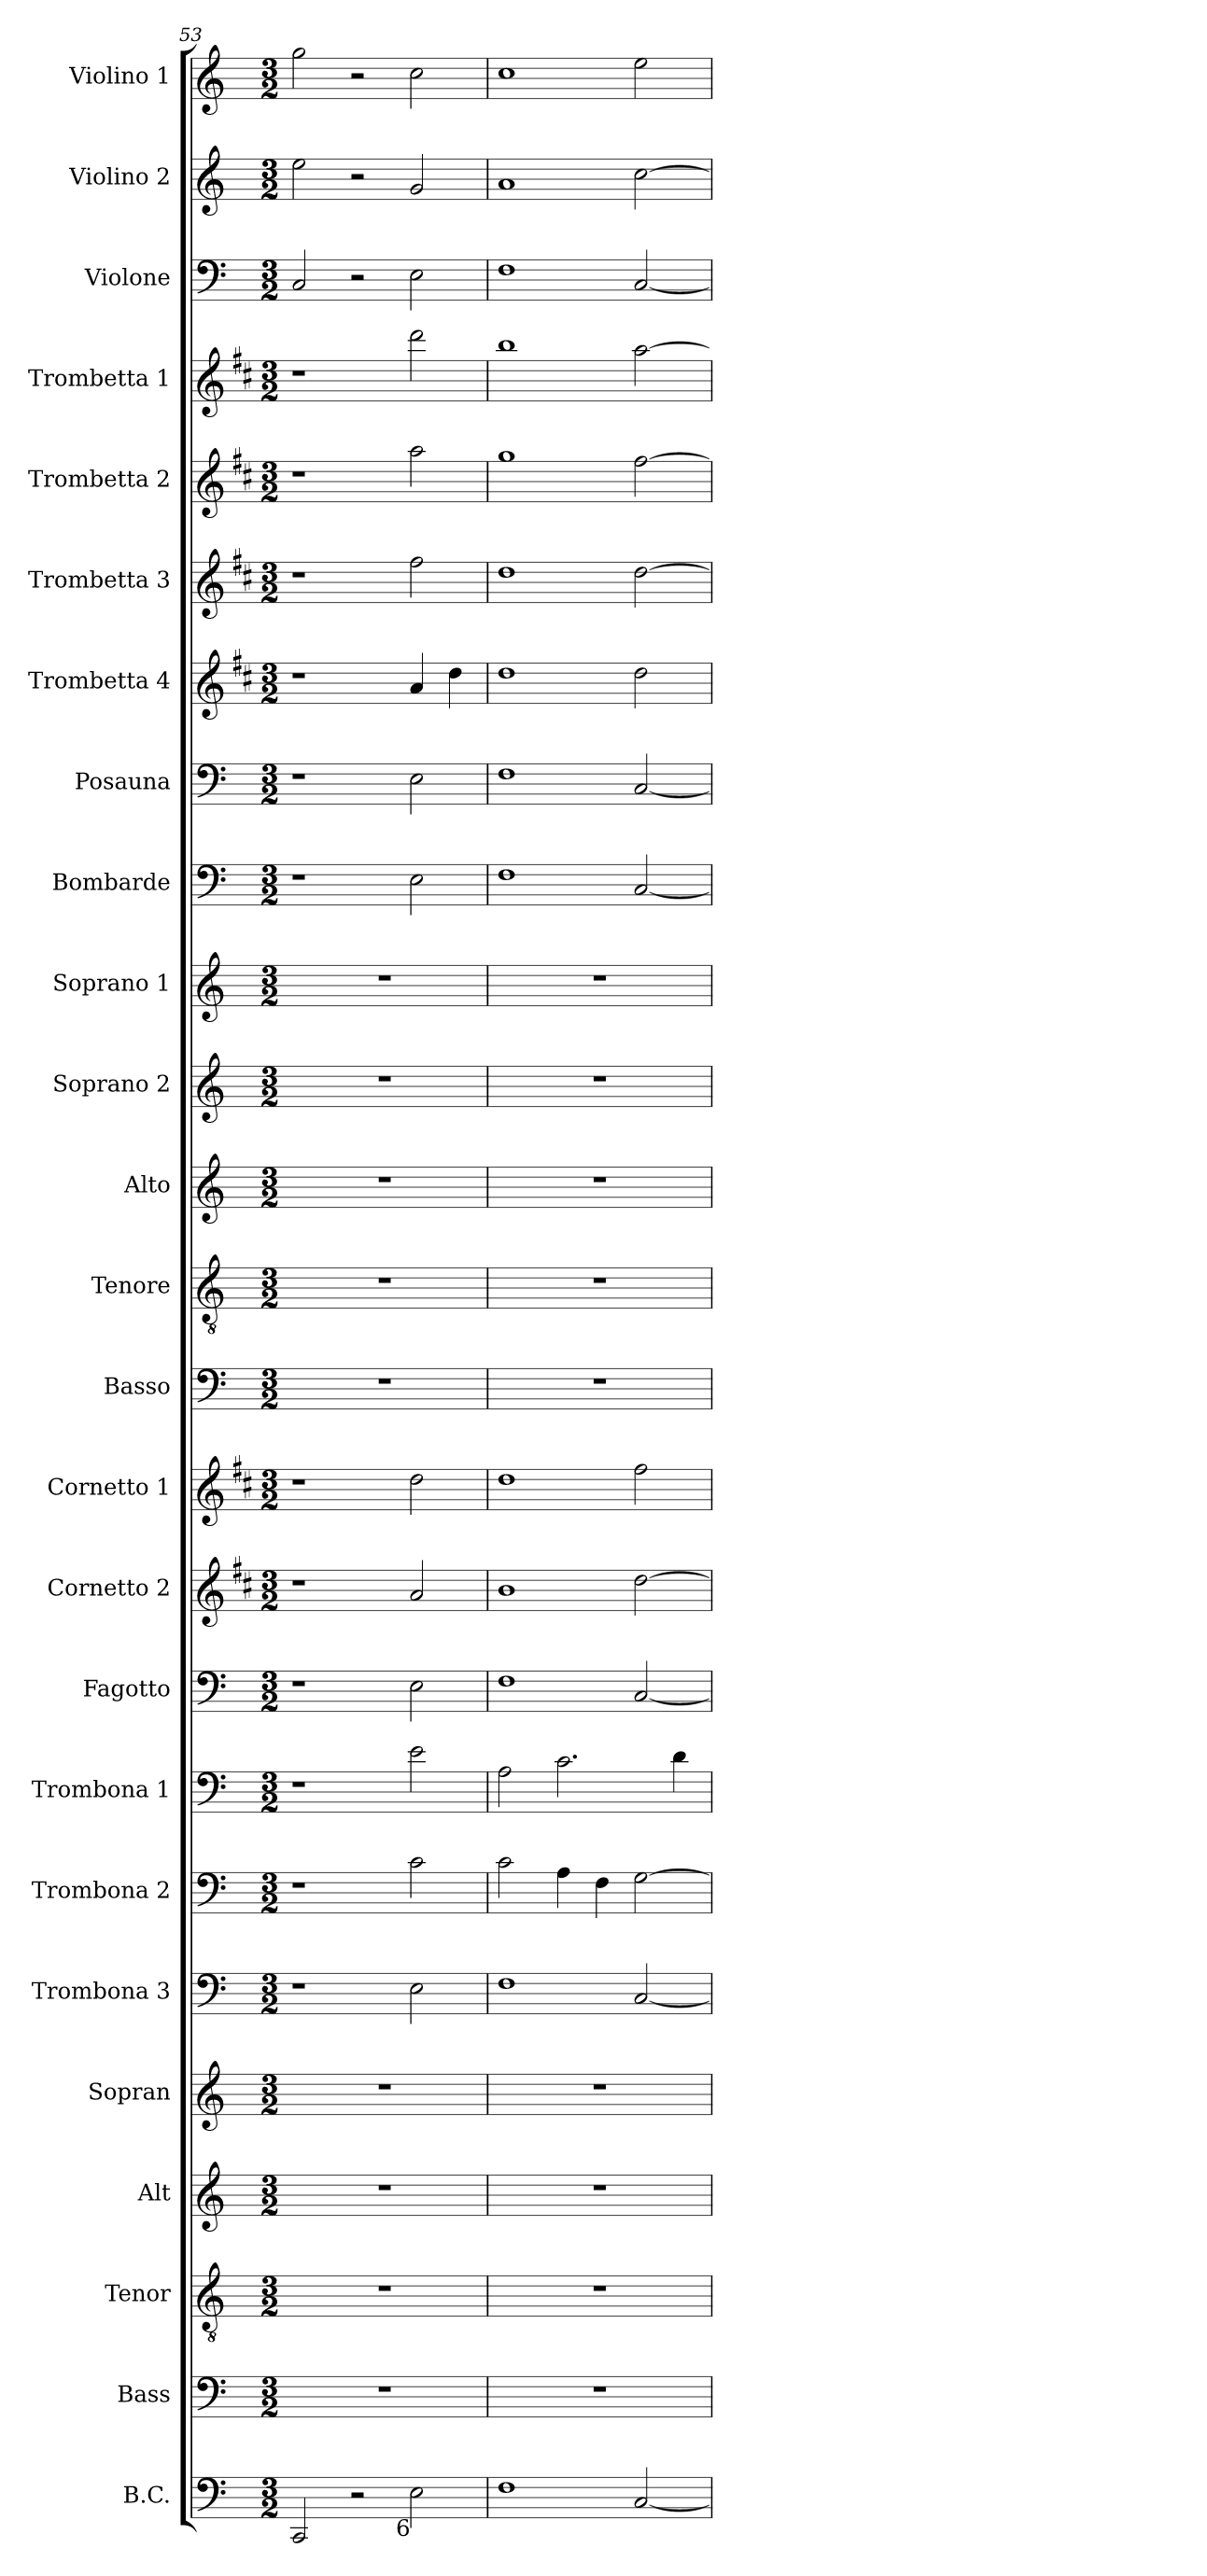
**kern	**kern	**kern	**kern	**kern	**kern	**kern	**kern	**kern	**kern	**kern	**kern	**kern	**kern	**kern	**kern	**kern	**kern	**kern	**kern	**kern	**kern	**kern	**kern	**kern
*part25	*part24	*part23	*part22	*part21	*part20	*part19	*part18	*part17	*part16	*part15	*part14	*part13	*part12	*part11	*part10	*part9	*part8	*part7	*part6	*part5	*part4	*part3	*part2	*part1
*staff25	*staff24	*staff23	*staff22	*staff21	*staff20	*staff19	*staff18	*staff17	*staff16	*staff15	*staff14	*staff13	*staff12	*staff11	*staff10	*staff9	*staff8	*staff7	*staff6	*staff5	*staff4	*staff3	*staff2	*staff1
*I"B.C.	*I"Bass	*I"Tenor	*I"Alt	*I"Sopran	*I"Trombona 3	*I"Trombona 2	*I"Trombona 1	*I"Fagotto	*I"Cornetto 2	*I"Cornetto 1	*I"Basso	*I"Tenore	*I"Alto	*I"Soprano 2	*I"Soprano 1	*I"Bombarde	*I"Posauna	*I"Trombetta 4	*I"Trombetta 3	*I"Trombetta 2	*I"Trombetta 1	*I"Violone	*I"Violino 2	*I"Violino 1
*I'B.C.	*I'B.	*I'T.	*I'A.	*I'S.	*I'Tbn. 2	*I'Tbn. 2	*I'Tbn. 1	*I'Fag.	*I'Cor. 2	*I'Cor. 1	*I'B.	*I'T.	*I'A.	*I'S.	*I'S.	*	*	*	*	*	*	*	*I'Vl. 2	*I'Vl. 1
*clefF4	*clefF4	*clefGv2	*clefG2	*clefG2	*clefF4	*clefF4	*clefF4	*clefF4	*clefG2	*clefG2	*clefF4	*clefGv2	*clefG2	*clefG2	*clefG2	*clefF4	*clefF4	*clefG2	*clefG2	*clefG2	*clefG2	*clefF4	*clefG2	*clefG2
*	*	*ITrd7c12	*	*	*	*	*	*	*ITrd1c2	*ITrd1c2	*	*ITrd7c12	*	*	*	*	*	*ITrd1c2	*ITrd1c2	*ITrd1c2	*ITrd1c2	*	*	*
*k[]	*k[]	*k[]	*k[]	*k[]	*k[]	*k[]	*k[]	*k[]	*k[]	*k[]	*k[]	*k[]	*k[]	*k[]	*k[]	*k[]	*k[]	*k[]	*k[]	*k[]	*k[]	*k[]	*k[]	*k[]
*C:	*C:	*C:	*C:	*C:	*C:	*C:	*C:	*C:	*C:	*C:	*C:	*C:	*C:	*C:	*C:	*C:	*C:	*C:	*C:	*C:	*C:	*C:	*C:	*C:
*M3/2	*M3/2	*M3/2	*M3/2	*M3/2	*M3/2	*M3/2	*M3/2	*M3/2	*M3/2	*M3/2	*M3/2	*M3/2	*M3/2	*M3/2	*M3/2	*M3/2	*M3/2	*M3/2	*M3/2	*M3/2	*M3/2	*M3/2	*M3/2	*M3/2
=53	=53	=53	=53	=53	=53	=53	=53	=53	=53	=53	=53	=53	=53	=53	=53	=53	=53	=53	=53	=53	=53	=53	=53	=53
!	!LO:N:vis=1	!LO:N:vis=1	!LO:N:vis=1	!LO:N:vis=1	!	!	!	!	!	!	!LO:N:vis=1	!LO:N:vis=1	!LO:N:vis=1	!LO:N:vis=1	!LO:N:vis=1	!	!	!	!	!	!	!	!	!
2CCi/	1.r	1.r	1.r	1.r	1r	1r	1r	1r	1r	1r	1.r	1.r	1.r	1.r	1.r	1r	1r	1r	1r	1r	1r	2Ci/	2eei\	2ggi\
2r	.	.	.	.	.	.	.	.	.	.	.	.	.	.	.	.	.	.	.	.	.	2r	2r	2r
!LO:TX:b:rj:t=6	!	!	!	!	!	!	!	!	!	!	!	!	!	!	!	!	!	!	!	!	!	!	!	!
2Ei\	.	.	.	.	2Ei\	2ci\	2ei\	2Ei\	2gi/	2cci\	.	.	.	.	.	2Ei\	2Ei\	4gi/	2eei\	2ggi\	2ccci\	2Ei\	2gi/	2cci\
.	.	.	.	.	.	.	.	.	.	.	.	.	.	.	.	.	.	4cci\	.	.	.	.	.	.
=54	=54	=54	=54	=54	=54	=54	=54	=54	=54	=54	=54	=54	=54	=54	=54	=54	=54	=54	=54	=54	=54	=54	=54	=54
!	!LO:N:vis=1	!LO:N:vis=1	!LO:N:vis=1	!LO:N:vis=1	!	!	!	!	!	!	!LO:N:vis=1	!LO:N:vis=1	!LO:N:vis=1	!LO:N:vis=1	!LO:N:vis=1	!	!	!	!	!	!	!	!	!
1Fi	1.r	1.r	1.r	1.r	1Fi	2ci\	2Ai\	1Fi	1ai	1cci	1.r	1.r	1.r	1.r	1.r	1Fi	1Fi	1cci	1cci	1ffi	1aai	1Fi	1ai	1cci
.	.	.	.	.	.	4Ai\	2.ci\	.	.	.	.	.	.	.	.	.	.	.	.	.	.	.	.	.
.	.	.	.	.	.	4Fi\	.	.	.	.	.	.	.	.	.	.	.	.	.	.	.	.	.	.
[2Ci/	.	.	.	.	[2Ci/	[2Gi\	.	[2Ci/	[2cci\	2eei\	.	.	.	.	.	[2Ci/	[2Ci/	2cci\	[2cci\	[2eei\	[2ggi\	[2Ci/	[2cci\	2eei\
.	.	.	.	.	.	.	4di\	.	.	.	.	.	.	.	.	.	.	.	.	.	.	.	.	.
=	=	=	=	=	=	=	=	=	=	=	=	=	=	=	=	=	=	=	=	=	=	=	=	=
*-	*-	*-	*-	*-	*-	*-	*-	*-	*-	*-	*-	*-	*-	*-	*-	*-	*-	*-	*-	*-	*-	*-	*-	*-
